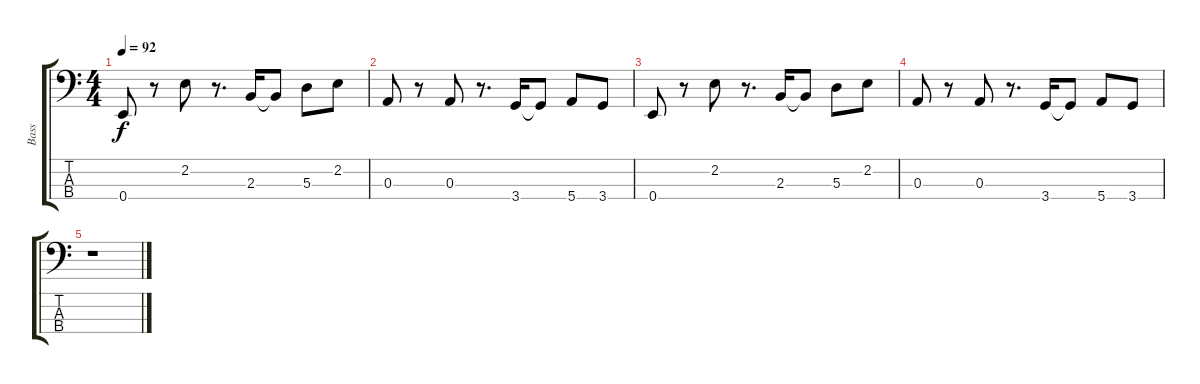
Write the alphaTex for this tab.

\track ("Bass" "Bass") {instrument electricbassfinger}
\staff {score tabs}
\tuning (G2 D2 A1 E1) {hide}
\ts (4 4)
\tempo 92
\clef f4
\ks c
0.4.8{dy f} r.8 2.2.8 r.8{d} 2.3.16 2.3{t}.8 5.3.8 2.2.8 |
0.3.8 r.8 0.3.8 r.8{d} 3.4.16 3.4{t}.8 5.4.8 3.4.8 |
0.4.8 r.8 2.2.8 r.8{d} 2.3.16 2.3{t}.8 5.3.8 2.2.8 |
0.3.8 r.8 0.3.8 r.8{d} 3.4.16 3.4{t}.8 5.4.8 3.4.8 |
r.1
